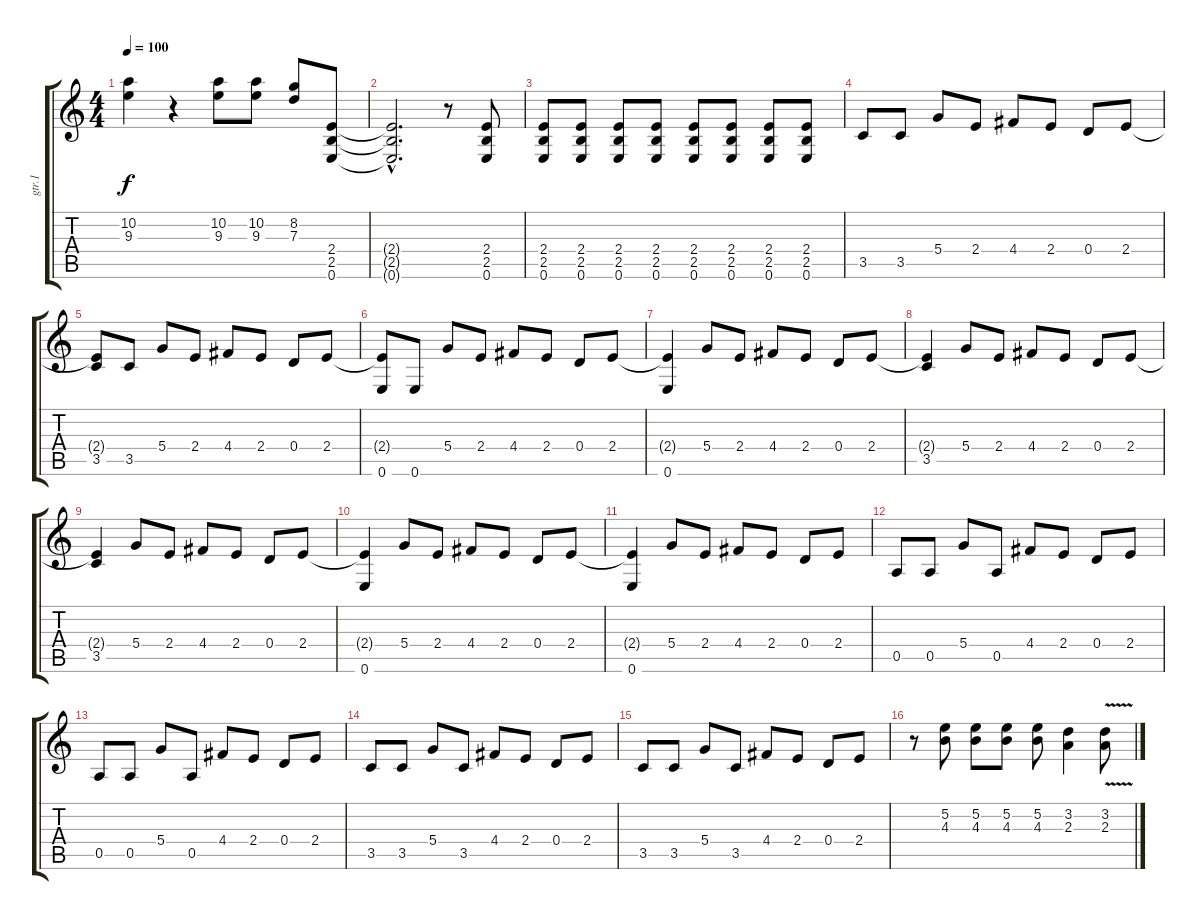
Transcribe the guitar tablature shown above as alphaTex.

\track ("gtr.1" "gtr.1") {instrument distortionguitar}
\staff {score tabs}
\tuning (E4 B3 G3 D3 A2 E2) {hide}
\ts (4 4)
\tempo 100
\clef g2
\ks c
(10.2 9.3).4{dy f} r.4 (10.2 9.3).8 (10.2 9.3).8 (8.2 7.3).8 (2.4 2.5 0.6).8 |
(2.4{hac t} 2.5{hac t} 0.6{hac t}).2{d} r.8 (2.4 2.5 0.6).8 |
(2.4 2.5 0.6).8 (2.4 2.5 0.6).8 (2.4 2.5 0.6).8 (2.4 2.5 0.6).8 (2.4 2.5 0.6).8 (2.4 2.5 0.6).8 (2.4 2.5 0.6).8 (2.4 2.5 0.6).8 |
3.5.8 3.5.8 5.4.8 2.4.8 4.4.8 2.4.8 0.4.8 2.4.8 |
(2.4{t} 3.5).8 3.5.8 5.4.8 2.4.8 4.4.8 2.4.8 0.4.8 2.4.8 |
(2.4{t} 0.6).8 0.6.8 5.4.8 2.4.8 4.4.8 2.4.8 0.4.8 2.4.8 |
(2.4{t} 0.6).4 5.4.8 2.4.8 4.4.8 2.4.8 0.4.8 2.4.8 |
(2.4{t} 3.5).4 5.4.8 2.4.8 4.4.8 2.4.8 0.4.8 2.4.8 |
(2.4{t} 3.5).4 5.4.8 2.4.8 4.4.8 2.4.8 0.4.8 2.4.8 |
(2.4{t} 0.6).4 5.4.8 2.4.8 4.4.8 2.4.8 0.4.8 2.4.8 |
(2.4{t} 0.6).4 5.4.8 2.4.8 4.4.8 2.4.8 0.4.8 2.4.8 |
0.5.8 0.5.8 5.4.8 0.5.8 4.4.8 2.4.8 0.4.8 2.4.8 |
0.5.8 0.5.8 5.4.8 0.5.8 4.4.8 2.4.8 0.4.8 2.4.8 |
3.5.8 3.5.8 5.4.8 3.5.8 4.4.8 2.4.8 0.4.8 2.4.8 |
3.5.8 3.5.8 5.4.8 3.5.8 4.4.8 2.4.8 0.4.8 2.4.8 |
r.8 (5.2 4.3).8 (5.2 4.3).8 (5.2 4.3).8 (5.2 4.3).8 (3.2 2.3).4 (3.2{v} 2.3).8
